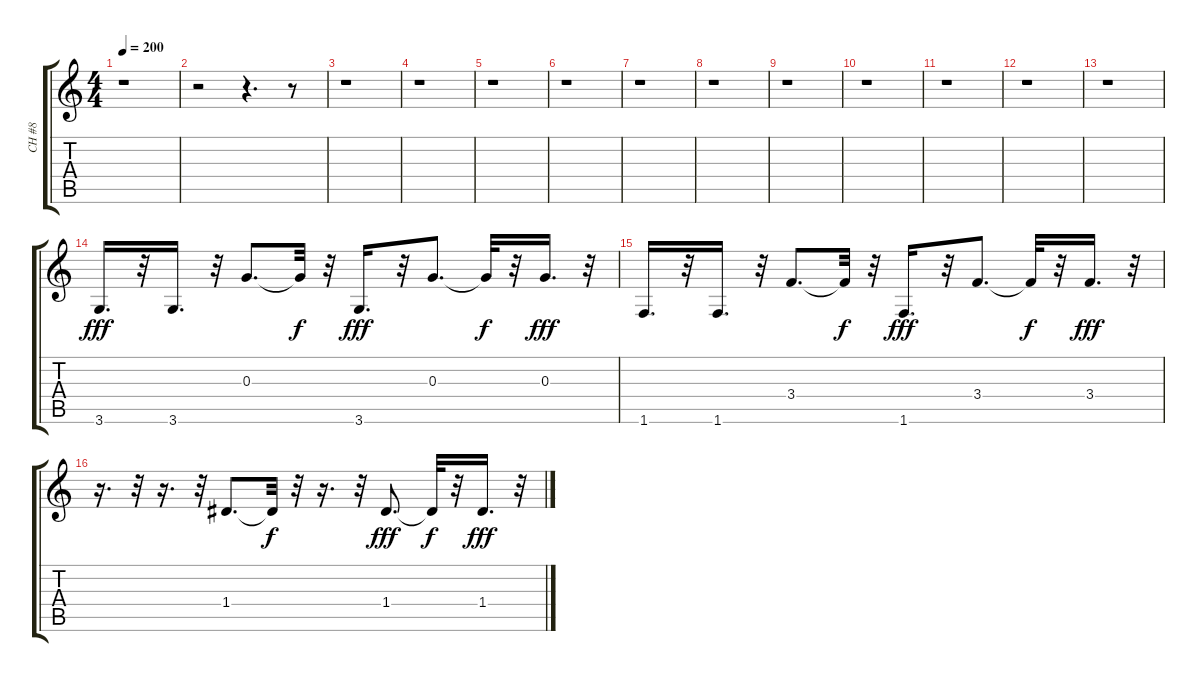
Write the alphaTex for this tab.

\track ("CH #8" "CH #8") {instrument distortionguitar}
\staff {score tabs}
\tuning (E4 B3 G3 D3 A2 E2) {hide}
\ts (4 4)
\tempo 200
\clef g2
\ks c
r.1{dy f} |
r.2 r.4{d} r.8 |
r.1 |
r.1 |
r.1 |
r.1 |
r.1 |
r.1 |
r.1 |
r.1 |
r.1 |
r.1 |
r.1 |
3.6.16{d dy fff} r.32 3.6.16{d} r.32 0.3.8{d} 0.3{t}.32{dy f} r.32 3.6.16{d dy fff} r.32 0.3.8{d} 0.3{t}.32{dy f} r.32 0.3.16{d dy fff} r.32 |
1.6.16{d} r.32 1.6.16{d} r.32 3.4.8{d} 3.4{t}.32{dy f} r.32 1.6.16{d dy fff} r.32 3.4.8{d} 3.4{t}.32{dy f} r.32 3.4.16{d dy fff} r.32 |
r.16{d} r.32 r.16{d} r.32 1.4.8{d} 1.4{t}.32{dy f} r.32 r.16{d} r.32 1.4.8{d dy fff} 1.4{t}.32{dy f} r.32 1.4.16{d dy fff} r.32
